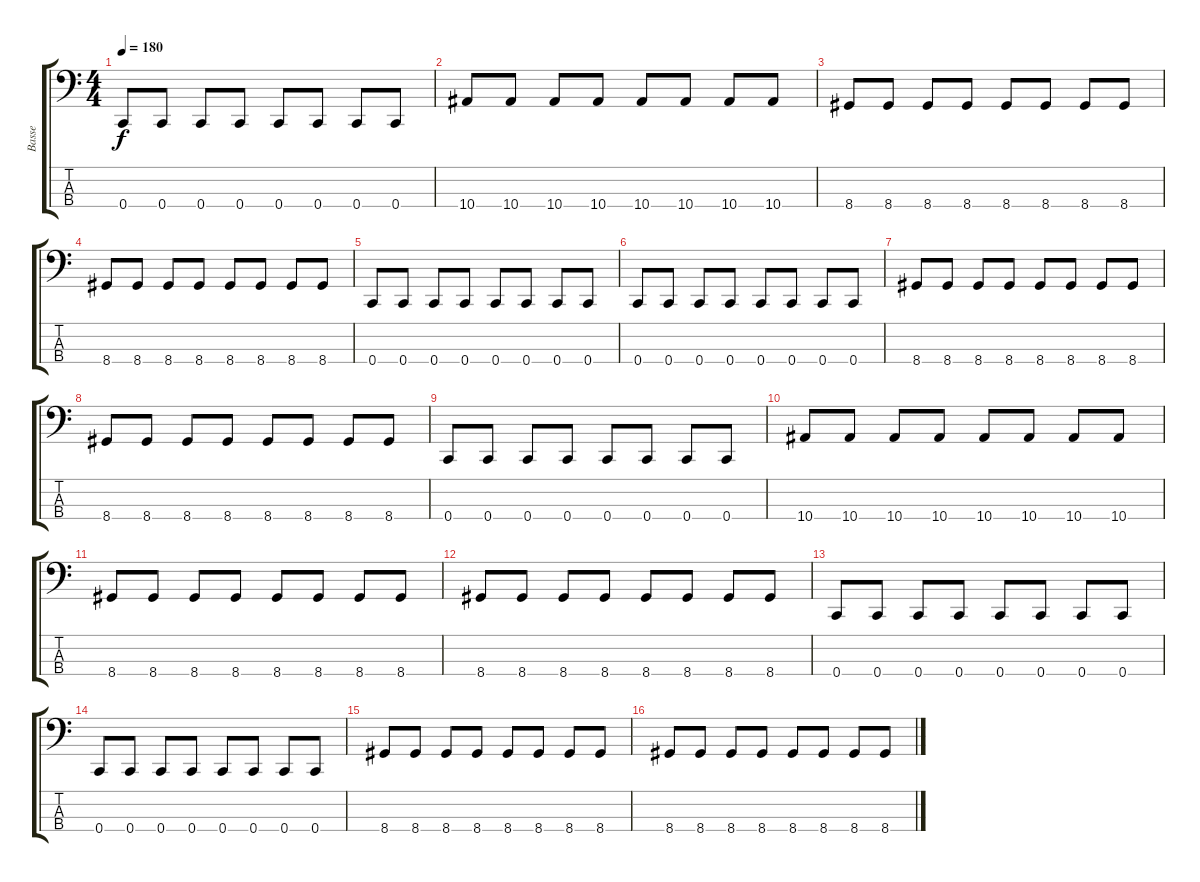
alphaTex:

\track ("Basse" "Basse") {instrument electricbasspick}
\staff {score tabs}
\tuning (F2 C2 G1 C1) {hide}
\ts (4 4)
\tempo 180
\clef f4
\ks c
0.4.8{dy f} 0.4.8 0.4.8 0.4.8 0.4.8 0.4.8 0.4.8 0.4.8 |
10.4.8 10.4.8 10.4.8 10.4.8 10.4.8 10.4.8 10.4.8 10.4.8 |
8.4.8 8.4.8 8.4.8 8.4.8 8.4.8 8.4.8 8.4.8 8.4.8 |
8.4.8 8.4.8 8.4.8 8.4.8 8.4.8 8.4.8 8.4.8 8.4.8 |
0.4.8 0.4.8 0.4.8 0.4.8 0.4.8 0.4.8 0.4.8 0.4.8 |
0.4.8 0.4.8 0.4.8 0.4.8 0.4.8 0.4.8 0.4.8 0.4.8 |
8.4.8 8.4.8 8.4.8 8.4.8 8.4.8 8.4.8 8.4.8 8.4.8 |
8.4.8 8.4.8 8.4.8 8.4.8 8.4.8 8.4.8 8.4.8 8.4.8 |
0.4.8 0.4.8 0.4.8 0.4.8 0.4.8 0.4.8 0.4.8 0.4.8 |
10.4.8 10.4.8 10.4.8 10.4.8 10.4.8 10.4.8 10.4.8 10.4.8 |
8.4.8 8.4.8 8.4.8 8.4.8 8.4.8 8.4.8 8.4.8 8.4.8 |
8.4.8 8.4.8 8.4.8 8.4.8 8.4.8 8.4.8 8.4.8 8.4.8 |
0.4.8 0.4.8 0.4.8 0.4.8 0.4.8 0.4.8 0.4.8 0.4.8 |
0.4.8 0.4.8 0.4.8 0.4.8 0.4.8 0.4.8 0.4.8 0.4.8 |
8.4.8 8.4.8 8.4.8 8.4.8 8.4.8 8.4.8 8.4.8 8.4.8 |
8.4.8 8.4.8 8.4.8 8.4.8 8.4.8 8.4.8 8.4.8 8.4.8
